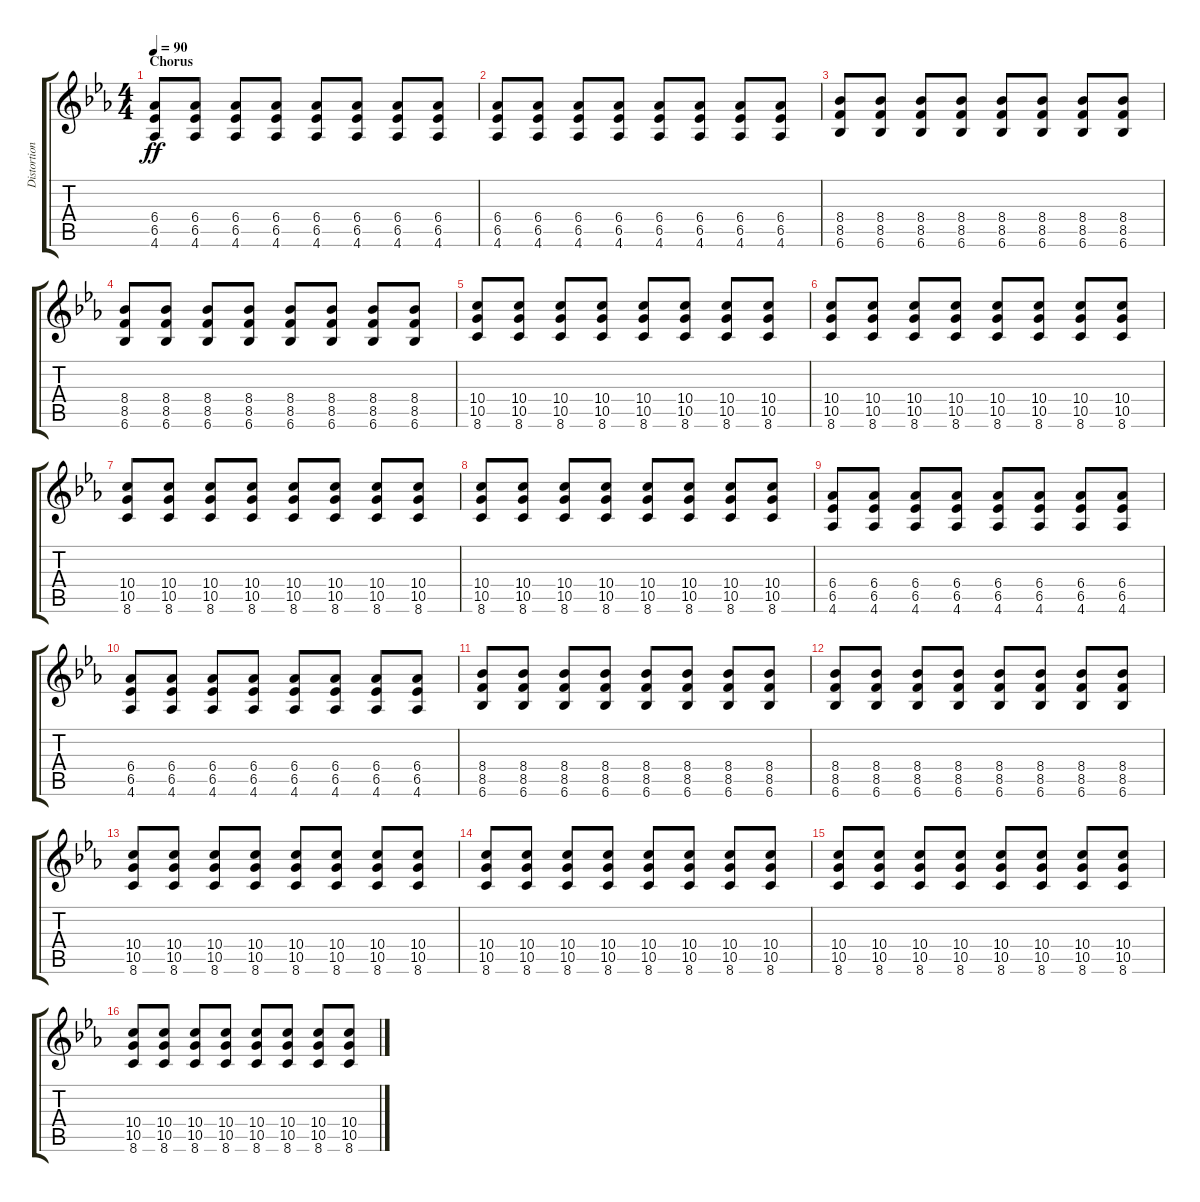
\track ("Distortion Guitar 2" "Distortion") {instrument distortionguitar}
\staff {score tabs}
\tuning (E4 B3 G3 D3 A2 E2) {hide}
\ts (4 4)
\section ("" "Chorus")
\tempo 90
\clef g2
\ks cminor
(6.4 6.5 4.6).8{dy ff} (6.4 6.5 4.6).8 (6.4 6.5 4.6).8 (6.4 6.5 4.6).8 (6.4 6.5 4.6).8 (6.4 6.5 4.6).8 (6.4 6.5 4.6).8 (6.4 6.5 4.6).8 |
(6.4 6.5 4.6).8 (6.4 6.5 4.6).8 (6.4 6.5 4.6).8 (6.4 6.5 4.6).8 (6.4 6.5 4.6).8 (6.4 6.5 4.6).8 (6.4 6.5 4.6).8 (6.4 6.5 4.6).8 |
(8.4 8.5 6.6).8 (8.4 8.5 6.6).8 (8.4 8.5 6.6).8 (8.4 8.5 6.6).8 (8.4 8.5 6.6).8 (8.4 8.5 6.6).8 (8.4 8.5 6.6).8 (8.4 8.5 6.6).8 |
(8.4 8.5 6.6).8 (8.4 8.5 6.6).8 (8.4 8.5 6.6).8 (8.4 8.5 6.6).8 (8.4 8.5 6.6).8 (8.4 8.5 6.6).8 (8.4 8.5 6.6).8 (8.4 8.5 6.6).8 |
(10.4 10.5 8.6).8 (10.4 10.5 8.6).8 (10.4 10.5 8.6).8 (10.4 10.5 8.6).8 (10.4 10.5 8.6).8 (10.4 10.5 8.6).8 (10.4 10.5 8.6).8 (10.4 10.5 8.6).8 |
(10.4 10.5 8.6).8 (10.4 10.5 8.6).8 (10.4 10.5 8.6).8 (10.4 10.5 8.6).8 (10.4 10.5 8.6).8 (10.4 10.5 8.6).8 (10.4 10.5 8.6).8 (10.4 10.5 8.6).8 |
(10.4 10.5 8.6).8 (10.4 10.5 8.6).8 (10.4 10.5 8.6).8 (10.4 10.5 8.6).8 (10.4 10.5 8.6).8 (10.4 10.5 8.6).8 (10.4 10.5 8.6).8 (10.4 10.5 8.6).8 |
(10.4 10.5 8.6).8 (10.4 10.5 8.6).8 (10.4 10.5 8.6).8 (10.4 10.5 8.6).8 (10.4 10.5 8.6).8 (10.4 10.5 8.6).8 (10.4 10.5 8.6).8 (10.4 10.5 8.6).8 |
(6.4 6.5 4.6).8 (6.4 6.5 4.6).8 (6.4 6.5 4.6).8 (6.4 6.5 4.6).8 (6.4 6.5 4.6).8 (6.4 6.5 4.6).8 (6.4 6.5 4.6).8 (6.4 6.5 4.6).8 |
(6.4 6.5 4.6).8 (6.4 6.5 4.6).8 (6.4 6.5 4.6).8 (6.4 6.5 4.6).8 (6.4 6.5 4.6).8 (6.4 6.5 4.6).8 (6.4 6.5 4.6).8 (6.4 6.5 4.6).8 |
(8.4 8.5 6.6).8 (8.4 8.5 6.6).8 (8.4 8.5 6.6).8 (8.4 8.5 6.6).8 (8.4 8.5 6.6).8 (8.4 8.5 6.6).8 (8.4 8.5 6.6).8 (8.4 8.5 6.6).8 |
(8.4 8.5 6.6).8 (8.4 8.5 6.6).8 (8.4 8.5 6.6).8 (8.4 8.5 6.6).8 (8.4 8.5 6.6).8 (8.4 8.5 6.6).8 (8.4 8.5 6.6).8 (8.4 8.5 6.6).8 |
(10.4 10.5 8.6).8 (10.4 10.5 8.6).8 (10.4 10.5 8.6).8 (10.4 10.5 8.6).8 (10.4 10.5 8.6).8 (10.4 10.5 8.6).8 (10.4 10.5 8.6).8 (10.4 10.5 8.6).8 |
(10.4 10.5 8.6).8 (10.4 10.5 8.6).8 (10.4 10.5 8.6).8 (10.4 10.5 8.6).8 (10.4 10.5 8.6).8 (10.4 10.5 8.6).8 (10.4 10.5 8.6).8 (10.4 10.5 8.6).8 |
(10.4 10.5 8.6).8 (10.4 10.5 8.6).8 (10.4 10.5 8.6).8 (10.4 10.5 8.6).8 (10.4 10.5 8.6).8 (10.4 10.5 8.6).8 (10.4 10.5 8.6).8 (10.4 10.5 8.6).8 |
(10.4 10.5 8.6).8 (10.4 10.5 8.6).8 (10.4 10.5 8.6).8 (10.4 10.5 8.6).8 (10.4 10.5 8.6).8 (10.4 10.5 8.6).8 (10.4 10.5 8.6).8 (10.4 10.5 8.6).8
